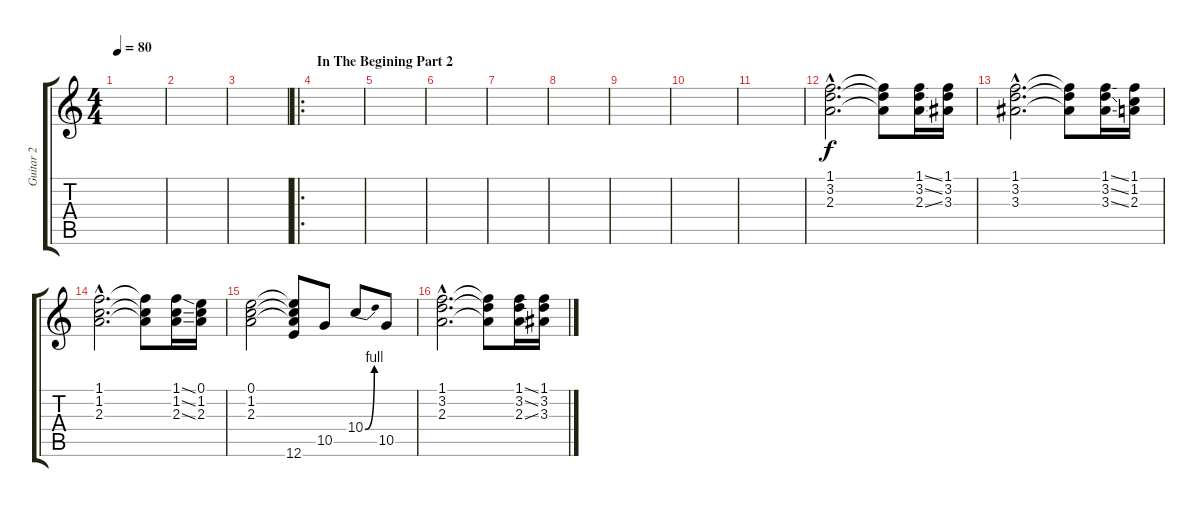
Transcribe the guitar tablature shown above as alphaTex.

\track ("Guitar 2" "Guitar 2") {instrument distortionguitar}
\staff {score tabs}
\tuning (E4 B3 G3 D3 A2 E2) {hide}
\ts (4 4)
\tempo 80
\clef g2
\ks c
|
|
|
\ro
\section ("" "In The Begining Part 2")
|
|
|
|
|
|
|
|
(1.1{hac} 3.2{hac} 2.3{hac}).2{d} (1.1{t} 3.2{t} 2.3{t}).8 (1.1{ss} 3.2{ss} 2.3{ss}).16 (1.1 3.2 3.3).16 |
(1.1{hac} 3.2{hac} 3.3{hac}).2{d} (1.1{t} 3.2{t} 3.3{t}).8 (1.1{ss} 3.2{ss} 3.3{ss}).16 (1.1 1.2 2.3).16 |
(1.1{hac} 1.2{hac} 2.3{hac}).2{d} (1.1{t} 1.2{t} 2.3{t}).8 (1.1{ss} 1.2{ss} 2.3{ss}).16 (0.1 1.2 2.3).16 |
(0.1 1.2 2.3).2 (0.1{t} 1.2{t} 2.3{t} 12.6).8 10.5.8 10.4{be (bend 0 0 60 4)}.8 10.5.8 |
(1.1{hac} 3.2{hac} 2.3{hac}).2{d} (1.1{t} 3.2{t} 2.3{t}).8 (1.1{ss} 3.2{ss} 2.3{ss}).16 (1.1 3.2 3.3).16
